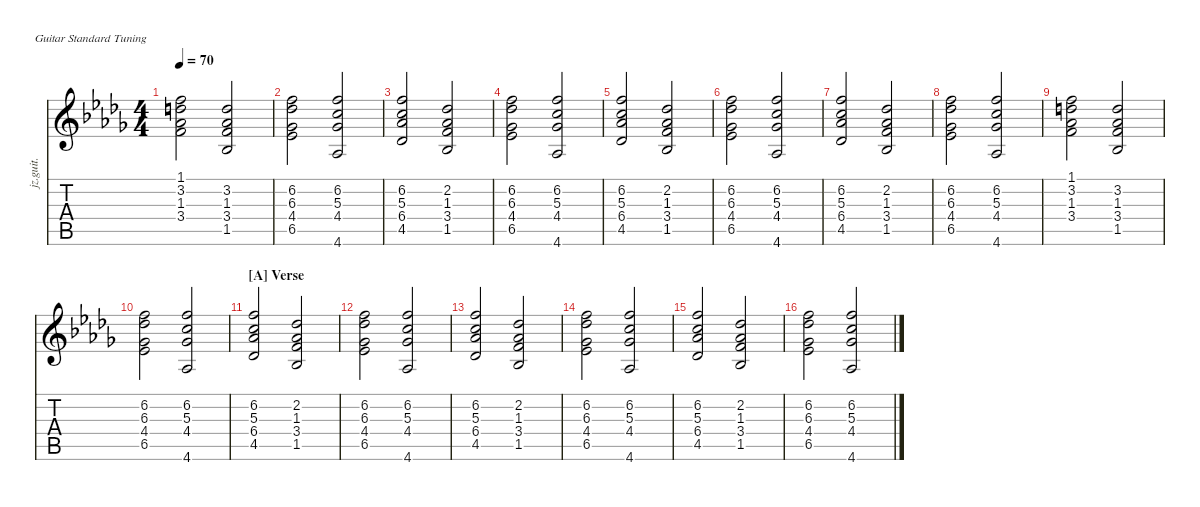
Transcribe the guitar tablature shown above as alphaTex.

\defaultSystemsLayout 4
\hideDynamics
\bracketExtendMode nobrackets
\track ("Jazz Guitar" "jz.guit.") {instrument electricguitarjazz}
\staff {score tabs}
\tuning (E4 B3 G3 D3 A2 E2)
\ts (4 4)
\tempo 70
\clef g2
\ks db
(3.4{acc forcenatural} 1.3{acc b} 1.1{acc forcenatural} 3.2{acc forcenatural}).2{dy mf beam Down} (1.5{acc b} 1.3{acc b} 3.2{acc forcenatural} 3.4{acc forcenatural}).2{beam Up} |
(6.5{acc b} 4.4{acc b} 6.3{acc b} 6.2{acc forcenatural}).2{beam Down} (6.2{acc forcenatural} 5.3{acc forcenatural} 4.4{acc b} 4.6{acc b}).2{beam Up} |
(4.5{acc b} 6.4{acc b} 5.3{acc forcenatural} 6.2{acc forcenatural}).2{beam Up} (1.5{acc b} 3.4{acc forcenatural} 1.3{acc b} 2.2{acc b}).2{beam Up} |
(6.5{acc b} 4.4{acc b} 6.3{acc b} 6.2{acc forcenatural}).2{beam Down} (6.2{acc forcenatural} 5.3{acc forcenatural} 4.4{acc b} 4.6{acc b}).2{beam Up} |
(4.5{acc b} 6.4{acc b} 5.3{acc forcenatural} 6.2{acc forcenatural}).2{beam Up} (1.5{acc b} 3.4{acc forcenatural} 1.3{acc b} 2.2{acc b}).2{beam Up} |
(6.5{acc b} 4.4{acc b} 6.3{acc b} 6.2{acc forcenatural}).2{beam Down} (6.2{acc forcenatural} 5.3{acc forcenatural} 4.4{acc b} 4.6{acc b}).2{beam Up} |
(4.5{acc b} 6.4{acc b} 5.3{acc forcenatural} 6.2{acc forcenatural}).2{beam Up} (1.5{acc b} 3.4{acc forcenatural} 1.3{acc b} 2.2{acc b}).2{beam Up} |
(6.5{acc b} 4.4{acc b} 6.3{acc b} 6.2{acc forcenatural}).2{beam Down} (6.2{acc forcenatural} 5.3{acc forcenatural} 4.4{acc b} 4.6{acc b}).2{beam Up} |
(3.4{acc forcenatural} 1.3{acc b} 1.1{acc forcenatural} 3.2{acc forcenatural}).2{beam Down} (1.5{acc b} 1.3{acc b} 3.2{acc forcenatural} 3.4{acc forcenatural}).2{beam Up} |
(6.5{acc b} 4.4{acc b} 6.3{acc b} 6.2{acc forcenatural}).2{beam Down} (6.2{acc forcenatural} 5.3{acc forcenatural} 4.4{acc b} 4.6{acc b}).2{beam Up} |
\section ("A" "Verse")
(4.5{acc b} 6.4{acc b} 5.3{acc forcenatural} 6.2{acc forcenatural}).2{beam Up} (1.5{acc b} 3.4{acc forcenatural} 1.3{acc b} 2.2{acc b}).2{beam Up} |
(6.5{acc b} 4.4{acc b} 6.3{acc b} 6.2{acc forcenatural}).2{beam Down} (6.2{acc forcenatural} 5.3{acc forcenatural} 4.4{acc b} 4.6{acc b}).2{beam Up} |
(4.5{acc b} 6.4{acc b} 5.3{acc forcenatural} 6.2{acc forcenatural}).2{beam Up} (1.5{acc b} 3.4{acc forcenatural} 1.3{acc b} 2.2{acc b}).2{beam Up} |
(6.5{acc b} 4.4{acc b} 6.3{acc b} 6.2{acc forcenatural}).2{beam Down} (6.2{acc forcenatural} 5.3{acc forcenatural} 4.4{acc b} 4.6{acc b}).2{beam Up} |
(4.5{acc b} 6.4{acc b} 5.3{acc forcenatural} 6.2{acc forcenatural}).2{beam Up} (1.5{acc b} 3.4{acc forcenatural} 1.3{acc b} 2.2{acc b}).2{beam Up} |
(6.5{acc b} 4.4{acc b} 6.3{acc b} 6.2{acc forcenatural}).2{beam Down} (6.2{acc forcenatural} 5.3{acc forcenatural} 4.4{acc b} 4.6{acc b}).2{beam Up}
